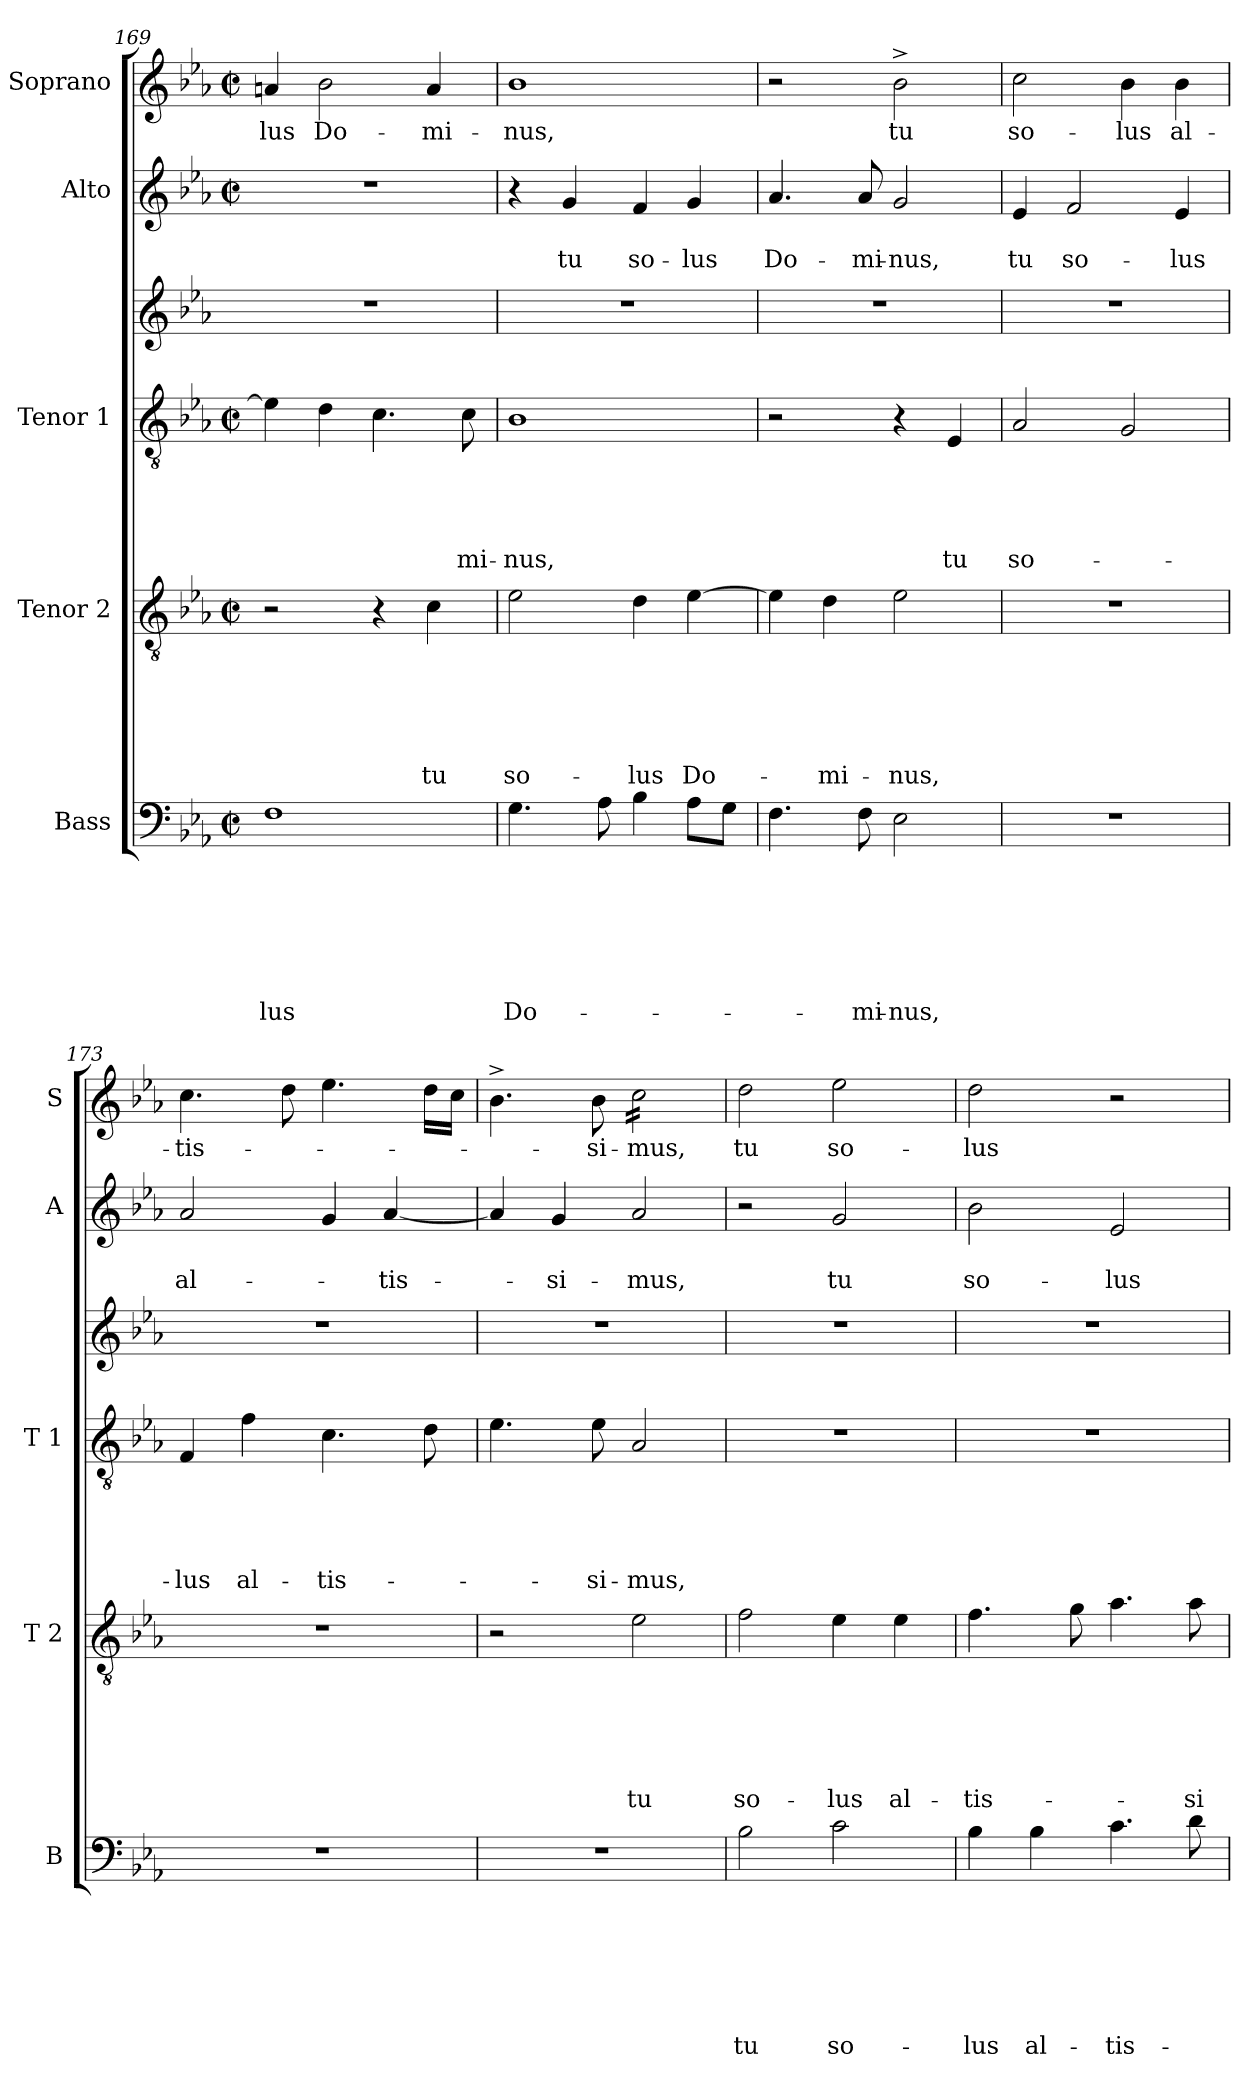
**kern	**text	**text	**text	**text	**text	**text	**text	**kern	**text	**text	**text	**text	**text	**text	**kern	**text	**text	**text	**text	**text	**kern	**kern	**text	**text	**kern	**text
*part6	*part6	*part6	*part6	*part6	*part6	*part6	*part6	*part5	*part5	*part5	*part5	*part5	*part5	*part5	*part4	*part4	*part4	*part4	*part4	*part4	*part3	*part2	*part2	*part2	*part1	*part1
*staff6	*staff6	*staff6	*staff6	*staff6	*staff6	*staff6	*staff6	*staff5	*staff5	*staff5	*staff5	*staff5	*staff5	*staff5	*staff4	*staff4	*staff4	*staff4	*staff4	*staff4	*staff3	*staff2	*staff2	*staff2	*staff1	*staff1
*I"Bass	*	*	*	*	*	*	*	*I"Tenor 2	*	*	*	*	*	*	*I"Tenor 1	*	*	*	*	*	*	*I"Alto	*	*	*I"Soprano	*
*I'B	*	*	*	*	*	*	*	*I'T 2	*	*	*	*	*	*	*I'T 1	*	*	*	*	*	*	*I'A	*	*	*I'S	*
!!LO:LB:g=z
*clefF4	*	*	*	*	*	*	*	*clefGv2	*	*	*	*	*	*	*clefGv2	*	*	*	*	*	*clefG2	*clefG2	*	*	*clefG2	*
*k[b-e-a-]	*	*	*	*	*	*	*	*k[b-e-a-]	*	*	*	*	*	*	*k[b-e-a-]	*	*	*	*	*	*k[b-e-a-]	*k[b-e-a-]	*	*	*k[b-e-a-]	*
*E-:	*	*	*	*	*	*	*	*E-:	*	*	*	*	*	*	*E-:	*	*	*	*	*	*E-:	*E-:	*	*	*E-:	*
*M2/2	*	*	*	*	*	*	*	*M2/2	*	*	*	*	*	*	*M2/2	*	*	*	*	*	*	*M2/2	*	*	*M2/2	*
*met(c|)	*	*	*	*	*	*	*	*met(c|)	*	*	*	*	*	*	*met(c|)	*	*	*	*	*	*	*met(c|)	*	*	*met(c|)	*
=169	=169	=169	=169	=169	=169	=169	=169	=169	=169	=169	=169	=169	=169	=169	=169	=169	=169	=169	=169	=169	=169	=169	=169	=169	=169	=169
!	!	!	!	!	!	!	!LO:LY:b	!	!	!	!	!	!	!	!	!	!	!	!	!	!	!	!	!	!	!LO:LY:b
1F	.	.	.	.	.	.	-lus	2r	.	.	.	.	.	.	4e-\]	.	.	.	.	.	1r	1r	.	.	4an/	-lus
!	!	!	!	!	!	!	!	!	!	!	!	!	!	!	!	!	!	!	!	!	!	!	!	!	!	!LO:LY:b
.	.	.	.	.	.	.	.	.	.	.	.	.	.	.	4d\	.	.	.	.	.	.	.	.	.	2b-\	Do-
.	.	.	.	.	.	.	.	4r	.	.	.	.	.	.	4.c\	.	.	.	.	.	.	.	.	.	.	.
!	!	!	!	!	!	!	!	!	!	!	!	!	!	!LO:LY:b	!	!	!	!	!	!	!	!	!	!	!	!LO:LY:b
.	.	.	.	.	.	.	.	4c\	.	.	.	.	.	tu	.	.	.	.	.	.	.	.	.	.	4a/	-mi-
!	!	!	!	!	!	!	!	!	!	!	!	!	!	!	!	!	!	!	!	!LO:LY:b	!	!	!	!	!	!
.	.	.	.	.	.	.	.	.	.	.	.	.	.	.	8c\	.	.	.	.	-mi-	.	.	.	.	.	.
=170	=170	=170	=170	=170	=170	=170	=170	=170	=170	=170	=170	=170	=170	=170	=170	=170	=170	=170	=170	=170	=170	=170	=170	=170	=170	=170
!	!	!	!	!	!	!	!LO:LY:b	!	!	!	!	!	!	!LO:LY:b	!	!	!	!	!	!LO:LY:b	!	!	!	!	!	!LO:LY:b
4.G\	.	.	.	.	.	.	Do-	2e-\	.	.	.	.	.	so-	1B-	.	.	.	.	-nus,	1r	4r	.	.	1b-	-nus,
!	!	!	!	!	!	!	!	!	!	!	!	!	!	!	!	!	!	!	!	!	!	!	!	!LO:LY:b	!	!
.	.	.	.	.	.	.	.	.	.	.	.	.	.	.	.	.	.	.	.	.	.	4g/	.	tu	.	.
8A-\	.	.	.	.	.	.	.	.	.	.	.	.	.	.	.	.	.	.	.	.	.	.	.	.	.	.
!	!	!	!	!	!	!	!	!	!	!	!	!	!	!LO:LY:b	!	!	!	!	!	!	!	!	!	!LO:LY:b	!	!
4B-\	.	.	.	.	.	.	.	4d\	.	.	.	.	.	-lus	.	.	.	.	.	.	.	4f/	.	so-	.	.
!	!	!	!	!	!	!	!	!	!	!	!	!	!	!LO:LY:b	!	!	!	!	!	!	!	!	!	!LO:LY:b	!	!
8A-\L	.	.	.	.	.	.	.	[>4e-\	.	.	.	.	.	Do-	.	.	.	.	.	.	.	4g/	.	-lus	.	.
8G\J	.	.	.	.	.	.	.	.	.	.	.	.	.	.	.	.	.	.	.	.	.	.	.	.	.	.
=171	=171	=171	=171	=171	=171	=171	=171	=171	=171	=171	=171	=171	=171	=171	=171	=171	=171	=171	=171	=171	=171	=171	=171	=171	=171	=171
!	!	!	!	!	!	!	!	!	!	!	!	!	!	!	!	!	!	!	!	!	!	!	!	!LO:LY:b	!	!
4.F\	.	.	.	.	.	.	.	4e-\]	.	.	.	.	.	.	2r	.	.	.	.	.	1r	4.a-/	.	Do-	2r	.
!	!	!	!	!	!	!	!	!	!	!	!	!	!	!LO:LY:b	!	!	!	!	!	!	!	!	!	!	!	!
.	.	.	.	.	.	.	.	4d\	.	.	.	.	.	-mi-	.	.	.	.	.	.	.	.	.	.	.	.
!	!	!	!	!	!	!	!LO:LY:b	!	!	!	!	!	!	!	!	!	!	!	!	!	!	!	!	!LO:LY:b	!	!
8F\	.	.	.	.	.	.	-mi-	.	.	.	.	.	.	.	.	.	.	.	.	.	.	8a-/	.	-mi-	.	.
!	!	!	!	!	!	!	!LO:LY:b	!	!	!	!	!	!	!LO:LY:b	!	!	!	!	!	!	!	!	!	!LO:LY:b	!	!LO:LY:b
2E-\	.	.	.	.	.	.	-nus,	2e-\	.	.	.	.	.	-nus,	4r	.	.	.	.	.	.	2g/	.	-nus,	2b-^>\	tu
!	!	!	!	!	!	!	!	!	!	!	!	!	!	!	!	!	!	!	!	!LO:LY:b	!	!	!	!	!	!
.	.	.	.	.	.	.	.	.	.	.	.	.	.	.	4E-/	.	.	.	.	tu	.	.	.	.	.	.
=172	=172	=172	=172	=172	=172	=172	=172	=172	=172	=172	=172	=172	=172	=172	=172	=172	=172	=172	=172	=172	=172	=172	=172	=172	=172	=172
!	!	!	!	!	!	!	!	!	!	!	!	!	!	!	!	!	!	!	!	!LO:LY:b	!	!	!	!LO:LY:b	!	!LO:LY:b
1r	.	.	.	.	.	.	.	1r	.	.	.	.	.	.	2A-/	.	.	.	.	so-	1r	4e-/	.	tu	2cc\	so-
!	!	!	!	!	!	!	!	!	!	!	!	!	!	!	!	!	!	!	!	!	!	!	!	!LO:LY:b	!	!
.	.	.	.	.	.	.	.	.	.	.	.	.	.	.	.	.	.	.	.	.	.	2f/	.	so-	.	.
!	!	!	!	!	!	!	!	!	!	!	!	!	!	!	!	!	!	!	!	!	!	!	!	!	!	!LO:LY:b
.	.	.	.	.	.	.	.	.	.	.	.	.	.	.	2G/	.	.	.	.	.	.	.	.	.	4b-\	-lus
!	!	!	!	!	!	!	!	!	!	!	!	!	!	!	!	!	!	!	!	!	!	!	!	!LO:LY:b	!	!LO:LY:b
.	.	.	.	.	.	.	.	.	.	.	.	.	.	.	.	.	.	.	.	.	.	4e-/	.	-lus	4b-\	al-
=173	=173	=173	=173	=173	=173	=173	=173	=173	=173	=173	=173	=173	=173	=173	=173	=173	=173	=173	=173	=173	=173	=173	=173	=173	=173	=173
!	!	!	!	!	!	!	!	!	!	!	!	!	!	!	!	!	!	!	!	!LO:LY:b	!	!	!	!LO:LY:b	!	!LO:LY:b
1r	.	.	.	.	.	.	.	1r	.	.	.	.	.	.	4F/	.	.	.	.	-lus	1r	2a-/	.	al-	4.cc\	-tis-
!	!	!	!	!	!	!	!	!	!	!	!	!	!	!	!	!	!	!	!	!LO:LY:b	!	!	!	!	!	!
.	.	.	.	.	.	.	.	.	.	.	.	.	.	.	4f\	.	.	.	.	al-	.	.	.	.	.	.
.	.	.	.	.	.	.	.	.	.	.	.	.	.	.	.	.	.	.	.	.	.	.	.	.	8dd\	.
!	!	!	!	!	!	!	!	!	!	!	!	!	!	!	!	!	!	!	!	!LO:LY:b	!	!	!	!	!	!
.	.	.	.	.	.	.	.	.	.	.	.	.	.	.	4.c\	.	.	.	.	-tis-	.	4g/	.	.	4.ee-\	.
!	!	!	!	!	!	!	!	!	!	!	!	!	!	!	!	!	!	!	!	!	!	!	!	!LO:LY:b	!	!
.	.	.	.	.	.	.	.	.	.	.	.	.	.	.	.	.	.	.	.	.	.	[<4a-/	.	-tis-	.	.
.	.	.	.	.	.	.	.	.	.	.	.	.	.	.	8d\	.	.	.	.	.	.	.	.	.	16dd\LL	.
.	.	.	.	.	.	.	.	.	.	.	.	.	.	.	.	.	.	.	.	.	.	.	.	.	16cc\JJ	.
=174	=174	=174	=174	=174	=174	=174	=174	=174	=174	=174	=174	=174	=174	=174	=174	=174	=174	=174	=174	=174	=174	=174	=174	=174	=174	=174
1r	.	.	.	.	.	.	.	2r	.	.	.	.	.	.	4.e-\	.	.	.	.	.	1r	4a-/]	.	.	4.b-^>\	.
!	!	!	!	!	!	!	!	!	!	!	!	!	!	!	!	!	!	!	!	!	!	!	!	!LO:LY:b	!	!
.	.	.	.	.	.	.	.	.	.	.	.	.	.	.	.	.	.	.	.	.	.	4g/	.	-si-	.	.
!	!	!	!	!	!	!	!	!	!	!	!	!	!	!	!	!	!	!	!	!LO:LY:b	!	!	!	!	!	!LO:LY:b
.	.	.	.	.	.	.	.	.	.	.	.	.	.	.	8e-\	.	.	.	.	-si-	.	.	.	.	8b-\	-si-
!	!	!	!	!	!	!	!	!	!	!	!	!	!	!LO:LY:b	!	!	!	!	!	!LO:LY:b	!	!	!	!LO:LY:b	!	!LO:LY:b
*	*	*	*	*	*	*	*	*	*	*	*	*	*	*	*	*	*	*	*	*	*	*	*	*	*tremolo	*
.	.	.	.	.	.	.	.	2e-\	.	.	.	.	.	tu	2A-/	.	.	.	.	-mus,	.	2a-/	.	-mus,	16cc\LL	-mus,
.	.	.	.	.	.	.	.	.	.	.	.	.	.	.	.	.	.	.	.	.	.	.	.	.	16cc\	.
.	.	.	.	.	.	.	.	.	.	.	.	.	.	.	.	.	.	.	.	.	.	.	.	.	16cc\	.
.	.	.	.	.	.	.	.	.	.	.	.	.	.	.	.	.	.	.	.	.	.	.	.	.	16cc\	.
.	.	.	.	.	.	.	.	.	.	.	.	.	.	.	.	.	.	.	.	.	.	.	.	.	16cc\	.
.	.	.	.	.	.	.	.	.	.	.	.	.	.	.	.	.	.	.	.	.	.	.	.	.	16cc\	.
.	.	.	.	.	.	.	.	.	.	.	.	.	.	.	.	.	.	.	.	.	.	.	.	.	16cc\	.
.	.	.	.	.	.	.	.	.	.	.	.	.	.	.	.	.	.	.	.	.	.	.	.	.	16cc\JJ	.
*	*	*	*	*	*	*	*	*	*	*	*	*	*	*	*	*	*	*	*	*	*	*	*	*	*Xtremolo	*
!!LO:LB:g=z
=175	=175	=175	=175	=175	=175	=175	=175	=175	=175	=175	=175	=175	=175	=175	=175	=175	=175	=175	=175	=175	=175	=175	=175	=175	=175	=175
!	!	!	!	!	!	!	!LO:LY:b	!	!	!	!	!	!	!LO:LY:b	!	!	!	!	!	!	!	!	!	!	!	!LO:LY:b
2B-\	.	.	.	.	.	.	tu	2f\	.	.	.	.	.	so-	1r	.	.	.	.	.	1r	2r	.	.	2dd\	tu
!	!	!	!	!	!	!	!LO:LY:b	!	!	!	!	!	!	!LO:LY:b	!	!	!	!	!	!	!	!	!	!LO:LY:b	!	!LO:LY:b
2c\	.	.	.	.	.	.	so-	4e-\	.	.	.	.	.	-lus	.	.	.	.	.	.	.	2g/	.	tu	2ee-\	so-
!	!	!	!	!	!	!	!	!	!	!	!	!	!	!LO:LY:b	!	!	!	!	!	!	!	!	!	!	!	!
.	.	.	.	.	.	.	.	4e-\	.	.	.	.	.	al-	.	.	.	.	.	.	.	.	.	.	.	.
=176	=176	=176	=176	=176	=176	=176	=176	=176	=176	=176	=176	=176	=176	=176	=176	=176	=176	=176	=176	=176	=176	=176	=176	=176	=176	=176
!	!	!	!	!	!	!	!LO:LY:b	!	!	!	!	!	!	!LO:LY:b	!	!	!	!	!	!	!	!	!	!LO:LY:b	!	!LO:LY:b
4B-\	.	.	.	.	.	.	-lus	4.f\	.	.	.	.	.	-tis-	1r	.	.	.	.	.	1r	2b-\	.	so-	2dd\	-lus
!	!	!	!	!	!	!	!LO:LY:b	!	!	!	!	!	!	!	!	!	!	!	!	!	!	!	!	!	!	!
4B-\	.	.	.	.	.	.	al-	.	.	.	.	.	.	.	.	.	.	.	.	.	.	.	.	.	.	.
.	.	.	.	.	.	.	.	8g\	.	.	.	.	.	.	.	.	.	.	.	.	.	.	.	.	.	.
!	!	!	!	!	!	!	!LO:LY:b	!	!	!	!	!	!	!	!	!	!	!	!	!	!	!	!	!LO:LY:b	!	!
4.c\	.	.	.	.	.	.	-tis-	4.a-\	.	.	.	.	.	.	.	.	.	.	.	.	.	2e-/	.	-lus	2r	.
!	!	!	!	!	!	!	!	!	!	!	!	!	!	!LO:LY:b	!	!	!	!	!	!	!	!	!	!	!	!
8d\	.	.	.	.	.	.	.	8a-\	.	.	.	.	.	-si-	.	.	.	.	.	.	.	.	.	.	.	.
=	=	=	=	=	=	=	=	=	=	=	=	=	=	=	=	=	=	=	=	=	=	=	=	=	=	=
*-	*-	*-	*-	*-	*-	*-	*-	*-	*-	*-	*-	*-	*-	*-	*-	*-	*-	*-	*-	*-	*-	*-	*-	*-	*-	*-
